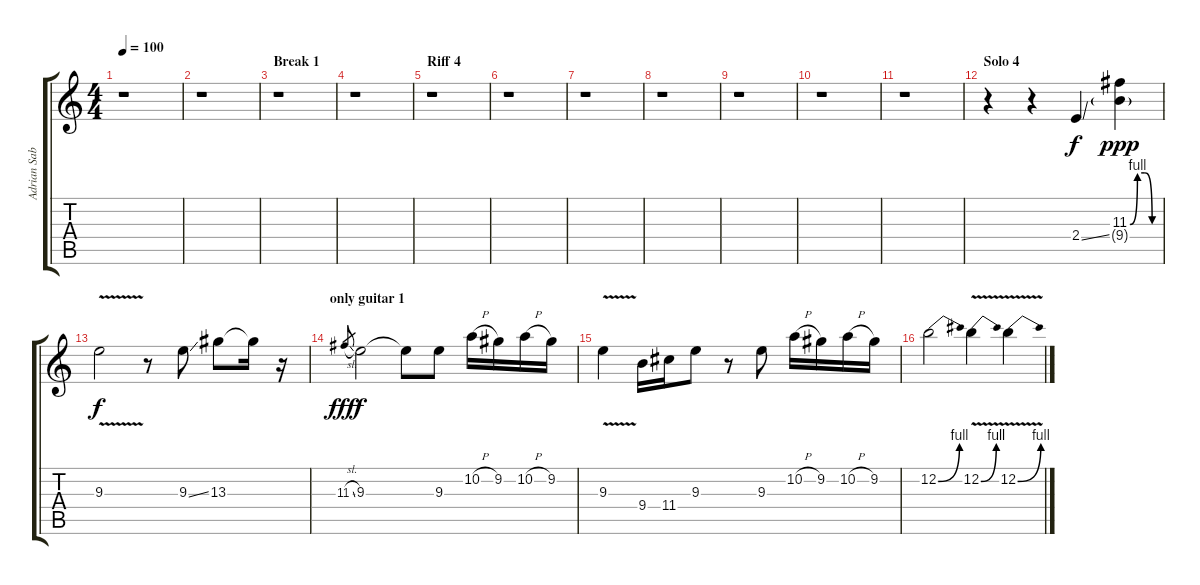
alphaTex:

\track ("Adrian Sabbath" "Adrian Sab") {instrument distortionguitar}
\staff {score tabs}
\tuning (E4 B3 G3 D3 A2 E2) {hide}
\ts (4 4)
\tempo 100
\clef g2
\ks c
r.1{dy f} |
r.1 |
\section ("" "Break 1")
r.1 |
r.1 |
\section ("" "Riff 4")
r.1 |
r.1 |
r.1 |
r.1 |
r.1 |
r.1 |
r.1 |
\section ("" "Solo 4")
r.4{volume 16} r.4 2.4{ss}.4 (11.3{be (custom 0 0 15 4 30 4 45 0 60 0)} 9.4{g}).4{dy ppp} |
9.3{v}.2{dy f} r.8 9.3{ss}.8 13.3.8 13.3{t}.16 r.16 |
\section ("" "only guitar 1")
11.3{sl}.8{gr dy fff} 9.3.2{dy f} 9.3{t}.8 9.3.8 10.2{h}.16 9.2.16 10.2{h}.16 9.2.16 |
9.3{v}.4 9.4.16 11.4.16 9.3.8 r.8 9.3.8 10.2{h}.16 9.2.16 10.2{h}.16 9.2.16 |
12.2{be (bend 0 0 60 4)}.2 12.2{be (bend 0 0 60 4) v}.4 12.2{be (bend 0 0 60 4) v}.4
